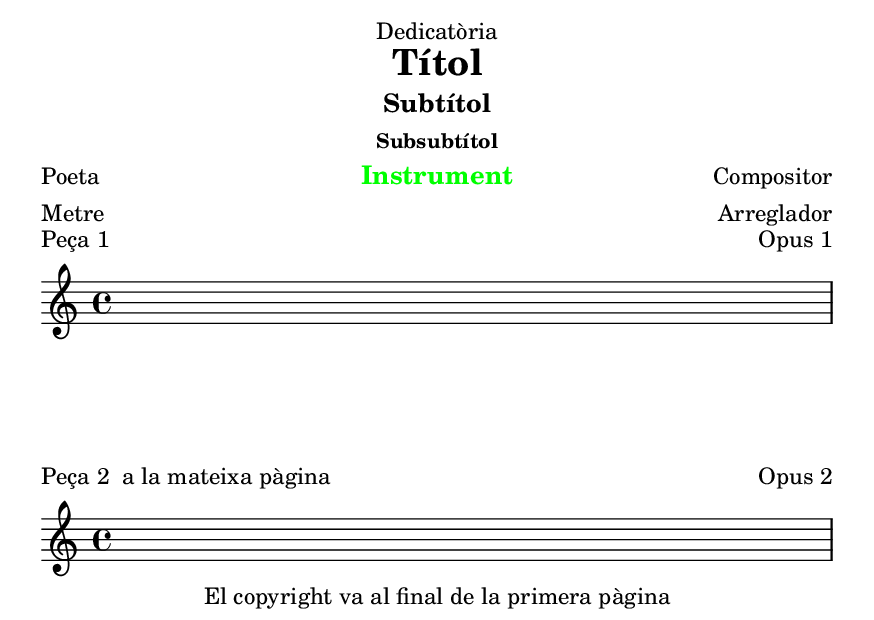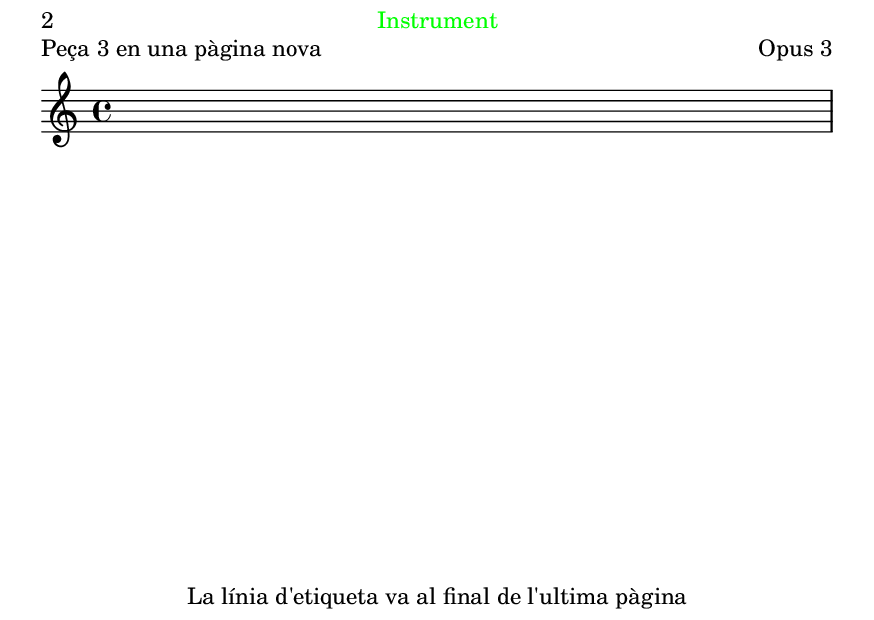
%% Generated by lilypond-book
%% Options: [exampleindent=10.16\mm,indent=0\mm,line-width=160\mm,noragged-right,paper-height=845.047\pt,paper-width=597.508\pt,papersize="a6landscape",quote]
\include "lilypond-book-preamble.ly"


% ****************************************************************
% Start cut-&-pastable-section
% ****************************************************************

#(ly:set-option 'eps-box-padding 3.000000)



\paper {
  #(set-paper-size "a6landscape")
  indent = 0\mm
  ragged-right = ##f
}

\layout {
  
}




% ****************************************************************
% ly snippet:
% ****************************************************************
\sourcefileline 763
\book {
  \header {
      % Els camps següents estan centrats
    dedication = "Dedicatòria"
    title = "Títol"
    subtitle = "Subtítol"
    subsubtitle = "Subsubtítol"
      % Els camps següents es distribueixen regularment sobre una línia.
      % El camp "instrument" també apareix a les pàgines següents
    instrument = \markup \with-color #green "Instrument"
    poet = "Poeta"
    composer = "Compositor"
      % Els camps següents se situen als extrems oposats de la mateixa línia
    meter = "Metre"
    arranger ="Arreglador"
      % Els camps següents estan centrats a la part inferior
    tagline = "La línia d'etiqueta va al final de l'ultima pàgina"
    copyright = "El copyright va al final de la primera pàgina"
  }
  \score {
    \header {
        % Els camps següents es col·loquen als extrems d'una línia
      piece = "Peça 1"
      opus = "Opus 1"
    }
    { s1 }
  }
  \score {
    \header {
        % Els camps següents se situen als extrems d'una línia
      piece = "Peça 2  a la mateixa pàgina"
      opus = "Opus 2"
    }
    { s1 }
  }
  \pageBreak
  \score {
    \header {
        % Els camps següents se situen als extrems d'una línia
      piece = "Peça 3 en una pàgina nova"
      opus = "Opus 3"
    }
    { s1 }
  }
}


% ****************************************************************
% end ly snippet
% ****************************************************************
